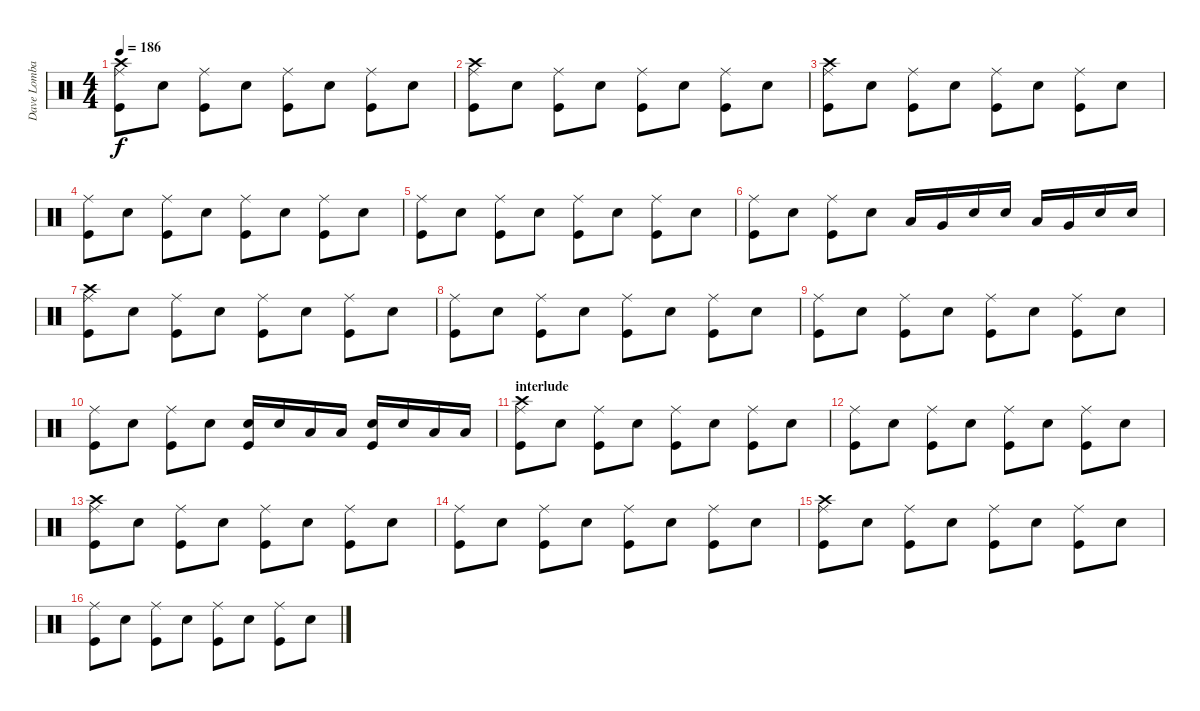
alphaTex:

\track ("Dave Lombardo" "Dave Lomba") {instrument percussion}
\staff {score}
\articulation defaults
\ts (4 4)
\tempo 186
\clef neutral
\ks c
("Crash high (hit)" "Ride (middle)" "Kick (hit)").8{dy f} "Snare (hit) 2".8 ("Ride (middle)" "Kick (hit)").8 "Snare (hit) 2".8 ("Ride (middle)" "Kick (hit)").8 "Snare (hit) 2".8 ("Ride (middle)" "Kick (hit)").8 "Snare (hit) 2".8 |
("Crash high (hit)" "Ride (middle)" "Kick (hit)").8 "Snare (hit) 2".8 ("Ride (middle)" "Kick (hit)").8 "Snare (hit) 2".8 ("Ride (middle)" "Kick (hit)").8 "Snare (hit) 2".8 ("Ride (middle)" "Kick (hit)").8 "Snare (hit) 2".8 |
("Crash high (hit)" "Ride (middle)" "Kick (hit)").8 "Snare (hit) 2".8 ("Ride (middle)" "Kick (hit)").8 "Snare (hit) 2".8 ("Ride (middle)" "Kick (hit)").8 "Snare (hit) 2".8 ("Ride (middle)" "Kick (hit)").8 "Snare (hit) 2".8 |
("Ride (middle)" "Kick (hit)").8 "Snare (hit) 2".8 ("Ride (middle)" "Kick (hit)").8 "Snare (hit) 2".8 ("Ride (middle)" "Kick (hit)").8 "Snare (hit) 2".8 ("Ride (middle)" "Kick (hit)").8 "Snare (hit) 2".8 |
("Ride (middle)" "Kick (hit)").8 "Snare (hit) 2".8 ("Ride (middle)" "Kick (hit)").8 "Snare (hit) 2".8 ("Ride (middle)" "Kick (hit)").8 "Snare (hit) 2".8 ("Ride (middle)" "Kick (hit)").8 "Snare (hit) 2".8 |
("Ride (middle)" "Kick (hit)").8 "Snare (hit) 2".8 ("Ride (middle)" "Kick (hit)").8 "Snare (hit) 2".8 "Low Tom (hit)".16 "Very Low Tom (hit)".16 "Snare (hit) 2".16 "Snare (hit) 2".16 "Low Tom (hit)".16 "Very Low Tom (hit)".16 "Snare (hit) 2".16 "Snare (hit) 2".16 |
("Crash high (hit)" "Ride (middle)" "Kick (hit)").8 "Snare (hit) 2".8 ("Ride (middle)" "Kick (hit)").8 "Snare (hit) 2".8 ("Ride (middle)" "Kick (hit)").8 "Snare (hit) 2".8 ("Ride (middle)" "Kick (hit)").8 "Snare (hit) 2".8 |
("Ride (middle)" "Kick (hit)").8 "Snare (hit) 2".8 ("Ride (middle)" "Kick (hit)").8 "Snare (hit) 2".8 ("Ride (middle)" "Kick (hit)").8 "Snare (hit) 2".8 ("Ride (middle)" "Kick (hit)").8 "Snare (hit) 2".8 |
("Ride (middle)" "Kick (hit)").8 "Snare (hit) 2".8 ("Ride (middle)" "Kick (hit)").8 "Snare (hit) 2".8 ("Ride (middle)" "Kick (hit)").8 "Snare (hit) 2".8 ("Ride (middle)" "Kick (hit)").8 "Snare (hit) 2".8 |
("Ride (middle)" "Kick (hit)").8 "Snare (hit) 2".8 ("Ride (middle)" "Kick (hit)").8 "Snare (hit) 2".8 ("Kick (hit)" "Snare (hit) 2").16 "Snare (hit) 2".16 "Low Tom (hit)".16 "Low Tom (hit)".16 ("Kick (hit)" "Snare (hit) 2").16 "Snare (hit) 2".16 "Low Tom (hit)".16 "Low Tom (hit)".16 |
\section ("" "interlude")
("Crash high (hit)" "Ride (middle)" "Kick (hit)").8 "Snare (hit) 2".8 ("Ride (middle)" "Kick (hit)").8 "Snare (hit) 2".8 ("Ride (middle)" "Kick (hit)").8 "Snare (hit) 2".8 ("Ride (middle)" "Kick (hit)").8 "Snare (hit) 2".8 |
("Ride (middle)" "Kick (hit)").8 "Snare (hit) 2".8 ("Ride (middle)" "Kick (hit)").8 "Snare (hit) 2".8 ("Ride (middle)" "Kick (hit)").8 "Snare (hit) 2".8 ("Ride (middle)" "Kick (hit)").8 "Snare (hit) 2".8 |
("Crash high (hit)" "Ride (middle)" "Kick (hit)").8 "Snare (hit) 2".8 ("Ride (middle)" "Kick (hit)").8 "Snare (hit) 2".8 ("Ride (middle)" "Kick (hit)").8 "Snare (hit) 2".8 ("Ride (middle)" "Kick (hit)").8 "Snare (hit) 2".8 |
("Ride (middle)" "Kick (hit)").8 "Snare (hit) 2".8 ("Ride (middle)" "Kick (hit)").8 "Snare (hit) 2".8 ("Ride (middle)" "Kick (hit)").8 "Snare (hit) 2".8 ("Ride (middle)" "Kick (hit)").8 "Snare (hit) 2".8 |
("Crash high (hit)" "Ride (middle)" "Kick (hit)").8 "Snare (hit) 2".8 ("Ride (middle)" "Kick (hit)").8 "Snare (hit) 2".8 ("Ride (middle)" "Kick (hit)").8 "Snare (hit) 2".8 ("Ride (middle)" "Kick (hit)").8 "Snare (hit) 2".8 |
("Ride (middle)" "Kick (hit)").8 "Snare (hit) 2".8 ("Ride (middle)" "Kick (hit)").8 "Snare (hit) 2".8 ("Ride (middle)" "Kick (hit)").8 "Snare (hit) 2".8 ("Ride (middle)" "Kick (hit)").8 "Snare (hit) 2".8
